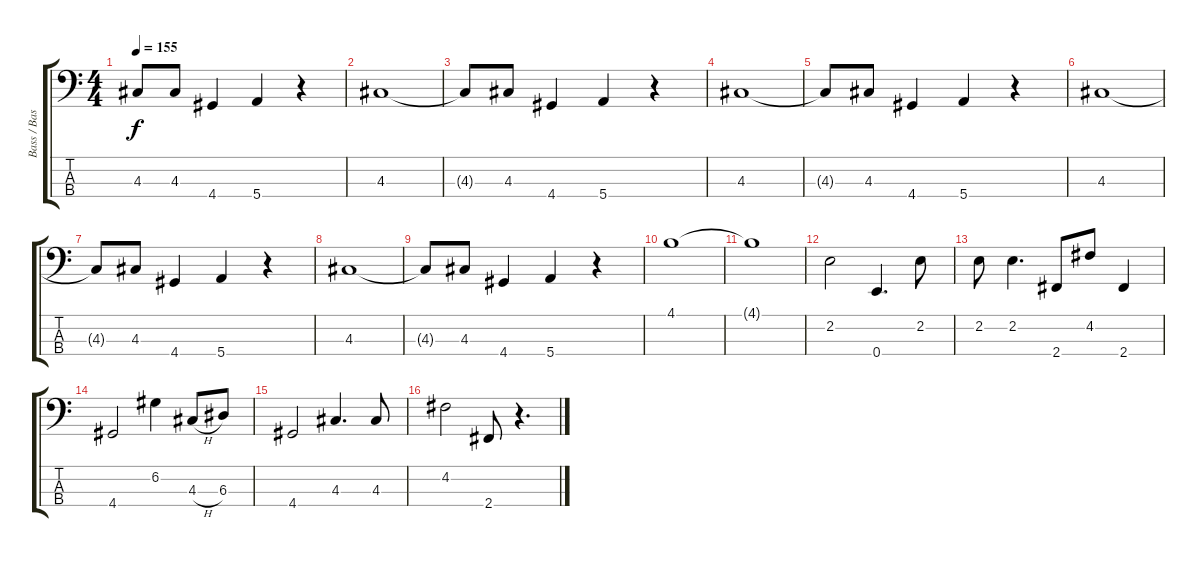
\track ("Bass / Bass pedal (Rutherford)" "Bass / Bas") {instrument electricbassfinger}
\staff {score tabs}
\tuning (G2 D2 A1 E1) {hide}
\ts (4 4)
\tempo 155
\clef f4
\ks c
4.3{t}.8{dy f} 4.3.8 4.4.4 5.4.4 r.4 |
4.3.1 |
4.3{t}.8 4.3.8 4.4.4 5.4.4 r.4 |
4.3.1 |
4.3{t}.8 4.3.8 4.4.4 5.4.4 r.4 |
4.3.1 |
4.3{t}.8 4.3.8 4.4.4 5.4.4 r.4 |
4.3.1 |
4.3{t}.8 4.3.8 4.4.4 5.4.4 r.4 |
4.1.1 |
4.1{t}.1 |
2.2.2 0.4.4{d} 2.2.8 |
2.2.8 2.2.4{d} 2.4.8 4.2.8 2.4.4 |
4.4.2 6.2.4 4.3{h}.8 6.3.8 |
4.4.2 4.3.4{d} 4.3.8 |
4.2.2 2.4.8 r.4{d}
